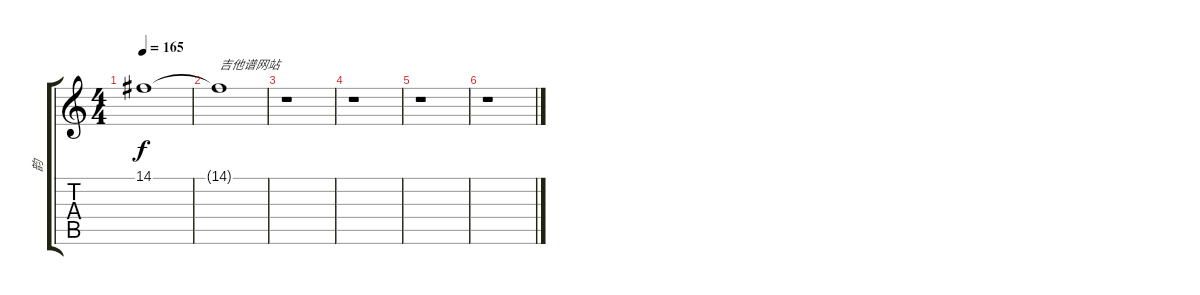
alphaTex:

\track ("韵" "韵") {instrument lead2sawtooth}
\staff {score tabs}
\tuning (E4 B3 G3 D3 A2 E2) {hide}
\ts (4 4)
\tempo 165
\clef g2
\ks c
14.1.1{dy f} |
14.1{t}.1{txt "吉他谱网站"} |
r.1 |
r.1 |
r.1 |
r.1
